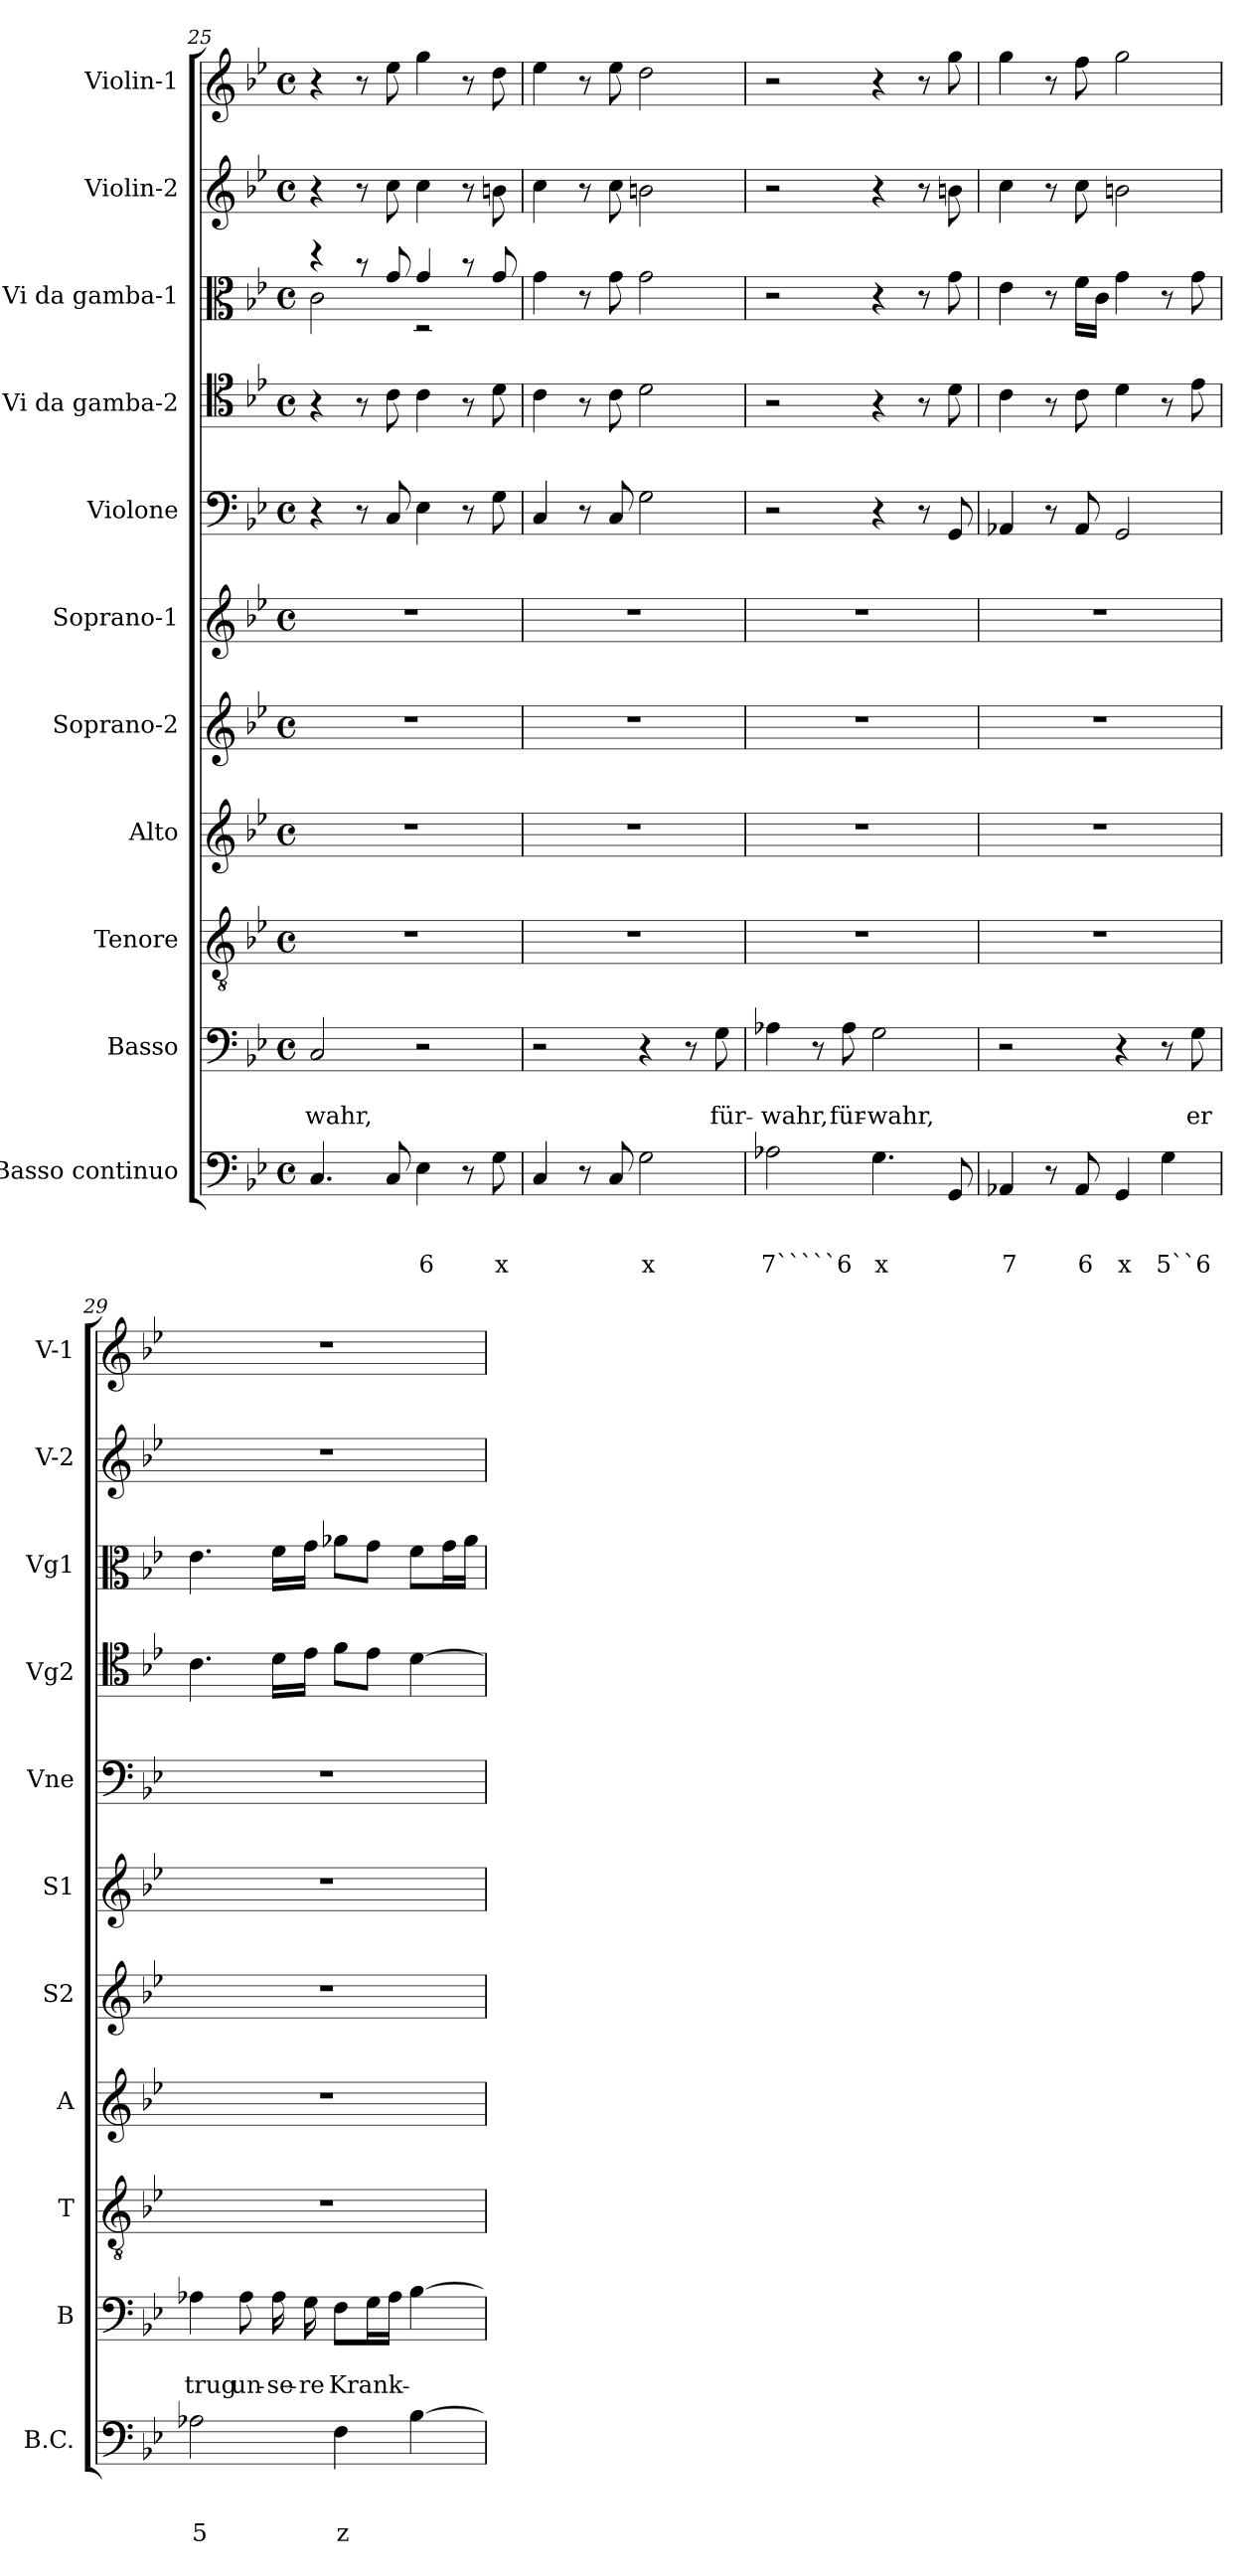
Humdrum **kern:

**kern	**text	**text	**text	**kern	**text	**text	**kern	**kern	**kern	**kern	**kern	**kern	**kern	**kern	**kern
*part11	*part11	*part11	*part11	*part10	*part10	*part10	*part9	*part8	*part7	*part6	*part5	*part4	*part3	*part2	*part1
*staff11	*staff11	*staff11	*staff11	*staff10	*staff10	*staff10	*staff9	*staff8	*staff7	*staff6	*staff5	*staff4	*staff3	*staff2	*staff1
*I"Basso continuo	*	*	*	*I"Basso	*	*	*I"Tenore	*I"Alto	*I"Soprano-2	*I"Soprano-1	*I"Violone	*I"Vi da gamba-2	*I"Vi da gamba-1	*I"Violin-2	*I"Violin-1
*I'B.C.	*	*	*	*I'B	*	*	*I'T	*I'A	*I'S2	*I'S1	*I'Vne	*I'Vg2	*I'Vg1	*I'V-2	*I'V-1
*clefF4	*	*	*	*clefF4	*	*	*clefGv2	*clefG2	*clefG2	*clefG2	*clefF4	*clefC4	*clefC3	*clefG2	*clefG2
*k[b-e-]	*	*	*	*k[b-e-]	*	*	*k[b-e-]	*k[b-e-]	*k[b-e-]	*k[b-e-]	*k[b-e-]	*k[b-e-]	*k[b-e-]	*k[b-e-]	*k[b-e-]
*B-:	*	*	*	*B-:	*	*	*B-:	*B-:	*B-:	*B-:	*B-:	*B-:	*B-:	*B-:	*B-:
*M4/4	*	*	*	*M4/4	*	*	*M4/4	*M4/4	*M4/4	*M4/4	*M4/4	*M4/4	*M4/4	*M4/4	*M4/4
*met(c)	*	*	*	*met(c)	*	*	*met(c)	*met(c)	*met(c)	*met(c)	*met(c)	*met(c)	*met(c)	*met(c)	*met(c)
=25	=25	=25	=25	=25	=25	=25	=25	=25	=25	=25	=25	=25	=25	=25	=25
!	!	!	!	!	!	!LO:LY:b	!	!	!	!	!	!	!	!	!
*	*	*	*	*	*	*	*	*	*	*	*	*	*^	*	*
4.C/	.	.	.	2C/	.	-wahr,	1r	1r	1r	1r	4r	4r	4rcc	2c!\	4r	4r
.	.	.	.	.	.	.	.	.	.	.	8r	8r	8rb	.	8r	8r
8C/	.	.	.	.	.	.	.	.	.	.	8C/	8c\	8g/	.	8cc\	8ee-\
!	!	!	!LO:LY:b	!	!	!	!	!	!	!	!	!	!	!	!	!
4E-\	.	.	6	2r	.	.	.	.	.	.	4E-\	4c\	4g/	2rD	4cc\	4gg\
8r	.	.	.	.	.	.	.	.	.	.	8r	8r	8rb	.	8r	8r
!	!	!	!LO:LY:b	!	!	!	!	!	!	!	!	!	!	!	!	!
8G\	.	.	x	.	.	.	.	.	.	.	8G\	8d\	8g/	.	8bn\	8dd\
*	*	*	*	*	*	*	*	*	*	*	*	*	*v	*v	*	*
=26	=26	=26	=26	=26	=26	=26	=26	=26	=26	=26	=26	=26	=26	=26	=26
4C/	.	.	.	2r	.	.	1r	1r	1r	1r	4C/	4c\	4g\	4cc\	4ee-\
8r	.	.	.	.	.	.	.	.	.	.	8r	8r	8r	8r	8r
8C/	.	.	.	.	.	.	.	.	.	.	8C/	8c\	8g\	8cc\	8ee-\
!	!	!	!LO:LY:b	!	!	!	!	!	!	!	!	!	!	!	!
2G\	.	.	x	4r	.	.	.	.	.	.	2G\	2d\	2g\	2bn\	2dd\
.	.	.	.	8r	.	.	.	.	.	.	.	.	.	.	.
!	!	!	!	!	!	!LO:LY:b	!	!	!	!	!	!	!	!	!
.	.	.	.	8G\	.	für-	.	.	.	.	.	.	.	.	.
=27	=27	=27	=27	=27	=27	=27	=27	=27	=27	=27	=27	=27	=27	=27	=27
!	!	!	!LO:LY:b	!	!	!LO:LY:b	!	!	!	!	!	!	!	!	!
2A-X\	.	.	7`````6	4A-X\	.	-wahr,	1r	1r	1r	1r	2r	2r	2r	2r	2r
.	.	.	.	8r	.	.	.	.	.	.	.	.	.	.	.
!	!	!	!	!	!	!LO:LY:b	!	!	!	!	!	!	!	!	!
.	.	.	.	8A-\	.	für-	.	.	.	.	.	.	.	.	.
!	!	!	!LO:LY:b	!	!	!LO:LY:b	!	!	!	!	!	!	!	!	!
4.G\	.	.	x	2G\	.	-wahr,	.	.	.	.	4r	4r	4r	4r	4r
.	.	.	.	.	.	.	.	.	.	.	8r	8r	8r	8r	8r
8GG/	.	.	.	.	.	.	.	.	.	.	8GG/	8d\	8g\	8bn\	8gg\
=28	=28	=28	=28	=28	=28	=28	=28	=28	=28	=28	=28	=28	=28	=28	=28
!	!	!	!LO:LY:b	!	!	!	!	!	!	!	!	!	!	!	!
4AA-X/	.	.	7	2r	.	.	1r	1r	1r	1r	4AA-X/	4c\	4e-\	4cc\	4gg\
8r	.	.	.	.	.	.	.	.	.	.	8r	8r	8r	8r	8r
!	!	!	!LO:LY:b	!	!	!	!	!	!	!	!	!	!	!	!
8AA-/	.	.	6	.	.	.	.	.	.	.	8AA-/	8c\	16f\LL	8cc\	8ff\
.	.	.	.	.	.	.	.	.	.	.	.	.	16c\JJ	.	.
!	!	!	!LO:LY:b	!	!	!	!	!	!	!	!	!	!	!	!
4GG/	.	.	x	4r	.	.	.	.	.	.	2GG/	4d\	4g\	2bn\	2gg\
!	!	!	!LO:LY:b	!	!	!	!	!	!	!	!	!	!	!	!
4G\	.	.	5``6	8r	.	.	.	.	.	.	.	8r	8r	.	.
!	!	!	!	!	!	!LO:LY:b	!	!	!	!	!	!	!	!	!
.	.	.	.	8G\	.	er	.	.	.	.	.	8e-\	8g\	.	.
!!LO:PB:g=z
=29	=29	=29	=29	=29	=29	=29	=29	=29	=29	=29	=29	=29	=29	=29	=29
!	!	!	!LO:LY:b	!	!	!LO:LY:b	!	!	!	!	!	!	!	!	!
2A-X\	.	.	5	4A-X\	.	trug	1r	1r	1r	1r	1r	4.c\	4.e-\	1r	1r
!	!	!	!	!	!	!LO:LY:b	!	!	!	!	!	!	!	!	!
.	.	.	.	8A-\	.	un-	.	.	.	.	.	.	.	.	.
!	!	!	!	!	!	!LO:LY:b	!	!	!	!	!	!	!	!	!
.	.	.	.	16A-\	.	-se-	.	.	.	.	.	16d\LL	16f\LL	.	.
!	!	!	!	!	!	!LO:LY:b	!	!	!	!	!	!	!	!	!
.	.	.	.	16G\	.	-re	.	.	.	.	.	16e-\JJ	16g\JJ	.	.
!	!	!	!LO:LY:b	!	!	!LO:LY:b	!	!	!	!	!	!	!	!	!
4F\	.	.	z	8F\L	.	Krank-	.	.	.	.	.	8f\L	8a-X\L	.	.
.	.	.	.	16G\L	.	.	.	.	.	.	.	8e-\J	8g\J	.	.
.	.	.	.	16A-\JJ	.	.	.	.	.	.	.	.	.	.	.
[4B-\	.	.	.	[4B-\	.	.	.	.	.	.	.	[4d\	8f\L	.	.
.	.	.	.	.	.	.	.	.	.	.	.	.	16g\L	.	.
.	.	.	.	.	.	.	.	.	.	.	.	.	16a-\JJ	.	.
=	=	=	=	=	=	=	=	=	=	=	=	=	=	=	=
*-	*-	*-	*-	*-	*-	*-	*-	*-	*-	*-	*-	*-	*-	*-	*-
